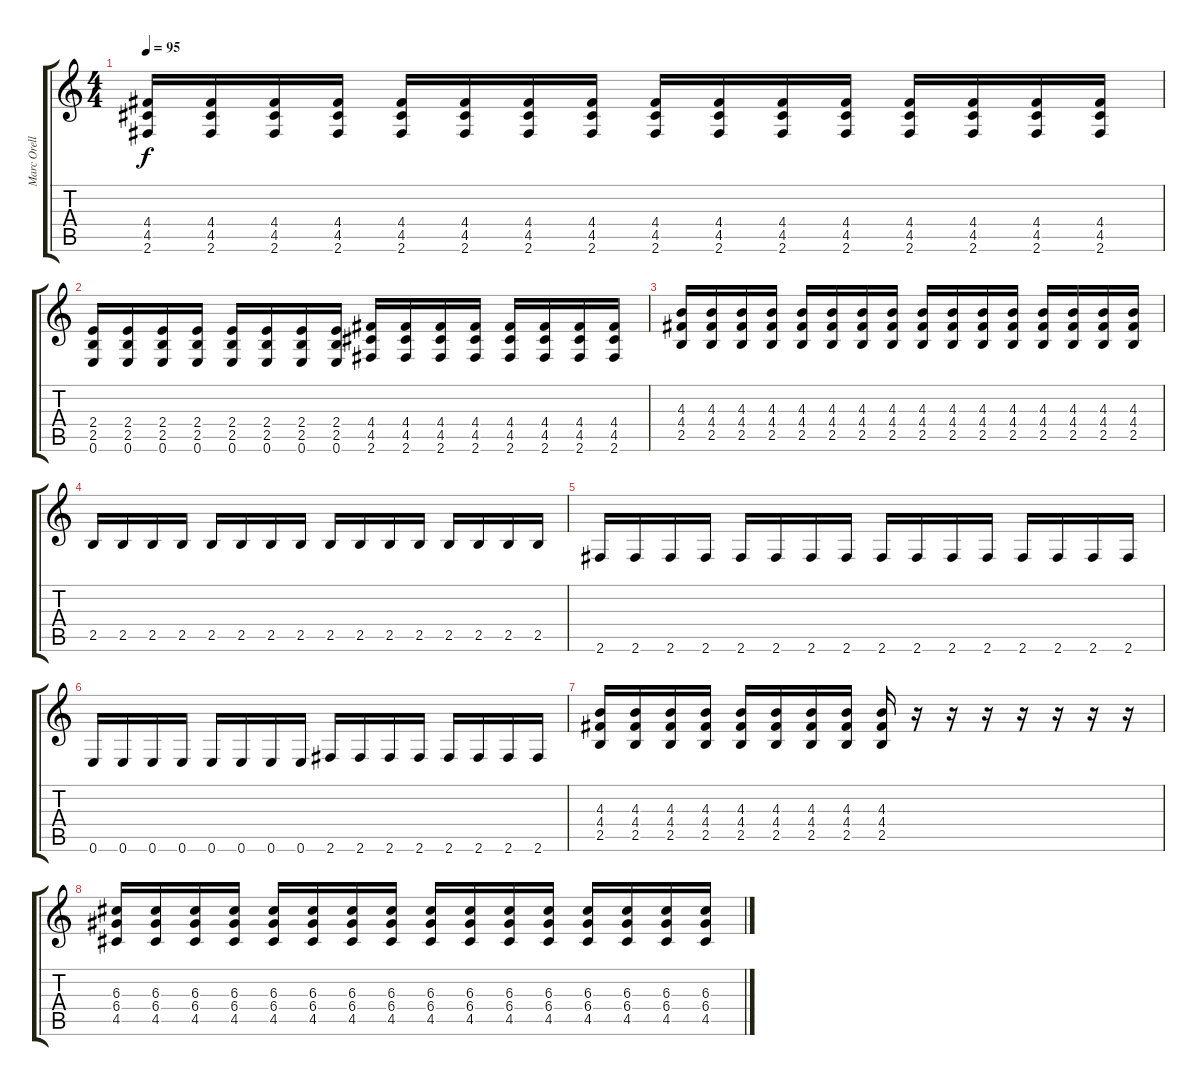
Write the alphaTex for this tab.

\track ("Marc Orell - Guitar 2" "Marc Orell") {instrument distortionguitar}
\staff {score tabs}
\tuning (E4 B3 G3 D3 A2 E2) {hide}
\ts (4 4)
\tempo 95
\clef g2
\ks c
(4.4 4.5 2.6).16{dy f} (4.4 4.5 2.6).16 (4.4 4.5 2.6).16 (4.4 4.5 2.6).16 (4.4 4.5 2.6).16 (4.4 4.5 2.6).16 (4.4 4.5 2.6).16 (4.4 4.5 2.6).16 (4.4 4.5 2.6).16 (4.4 4.5 2.6).16 (4.4 4.5 2.6).16 (4.4 4.5 2.6).16 (4.4 4.5 2.6).16 (4.4 4.5 2.6).16 (4.4 4.5 2.6).16 (4.4 4.5 2.6).16 |
(2.4 2.5 0.6).16 (2.4 2.5 0.6).16 (2.4 2.5 0.6).16 (2.4 2.5 0.6).16 (2.4 2.5 0.6).16 (2.4 2.5 0.6).16 (2.4 2.5 0.6).16 (2.4 2.5 0.6).16 (4.4 4.5 2.6).16 (4.4 4.5 2.6).16 (4.4 4.5 2.6).16 (4.4 4.5 2.6).16 (4.4 4.5 2.6).16 (4.4 4.5 2.6).16 (4.4 4.5 2.6).16 (4.4 4.5 2.6).16 |
(4.3 4.4 2.5).16 (4.3 4.4 2.5).16 (4.3 4.4 2.5).16 (4.3 4.4 2.5).16 (4.3 4.4 2.5).16 (4.3 4.4 2.5).16 (4.3 4.4 2.5).16 (4.3 4.4 2.5).16 (4.3 4.4 2.5).16 (4.3 4.4 2.5).16 (4.3 4.4 2.5).16 (4.3 4.4 2.5).16 (4.3 4.4 2.5).16 (4.3 4.4 2.5).16 (4.3 4.4 2.5).16 (4.3 4.4 2.5).16 |
2.5.16{volume 16} 2.5.16 2.5.16 2.5.16 2.5.16 2.5.16 2.5.16 2.5.16 2.5.16 2.5.16 2.5.16 2.5.16 2.5.16 2.5.16 2.5.16 2.5.16 |
2.6.16 2.6.16 2.6.16 2.6.16 2.6.16 2.6.16 2.6.16 2.6.16 2.6.16 2.6.16 2.6.16 2.6.16 2.6.16 2.6.16 2.6.16 2.6.16 |
0.6.16 0.6.16 0.6.16 0.6.16 0.6.16 0.6.16 0.6.16 0.6.16 2.6.16 2.6.16 2.6.16 2.6.16 2.6.16 2.6.16 2.6.16 2.6.16 |
(4.3 4.4 2.5).16 (4.3 4.4 2.5).16 (4.3 4.4 2.5).16 (4.3 4.4 2.5).16 (4.3 4.4 2.5).16 (4.3 4.4 2.5).16 (4.3 4.4 2.5).16 (4.3 4.4 2.5).16 (4.3 4.4 2.5).16 r.16 r.16 r.16 r.16 r.16 r.16 r.16 |
(6.3 6.4 4.5).16 (6.3 6.4 4.5).16 (6.3 6.4 4.5).16 (6.3 6.4 4.5).16 (6.3 6.4 4.5).16 (6.3 6.4 4.5).16 (6.3 6.4 4.5).16 (6.3 6.4 4.5).16 (6.3 6.4 4.5).16 (6.3 6.4 4.5).16 (6.3 6.4 4.5).16 (6.3 6.4 4.5).16 (6.3 6.4 4.5).16 (6.3 6.4 4.5).16 (6.3 6.4 4.5).16 (6.3 6.4 4.5).16
